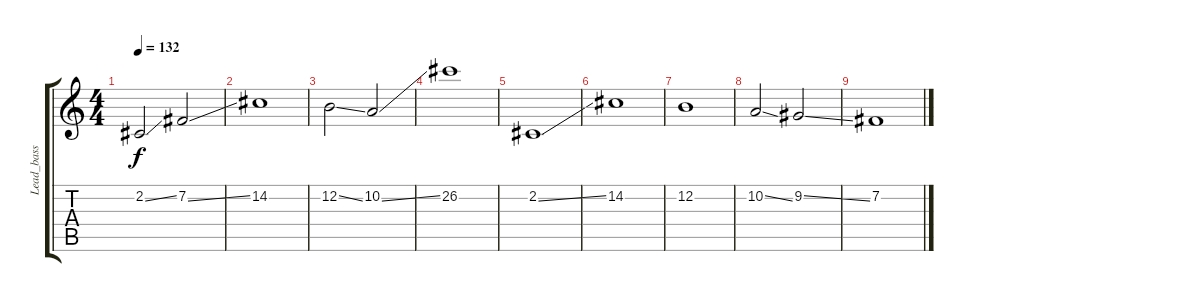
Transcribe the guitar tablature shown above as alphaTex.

\track ("Lead_bass" "Lead_bass") {instrument lead8bassandlead}
\staff {score tabs}
\tuning (E4 B3 G3 D3 A2 D2) {hide}
\ts (4 4)
\tempo 132
\clef g2
\ks c
2.2{ss}.2{dy f} 7.2{ss}.2 |
14.2.1 |
12.2{ss}.2 10.2{ss}.2 |
26.2.1 |
2.2{ss}.1 |
14.2.1 |
12.2.1 |
10.2{ss}.2 9.2{ss}.2 |
7.2.1
